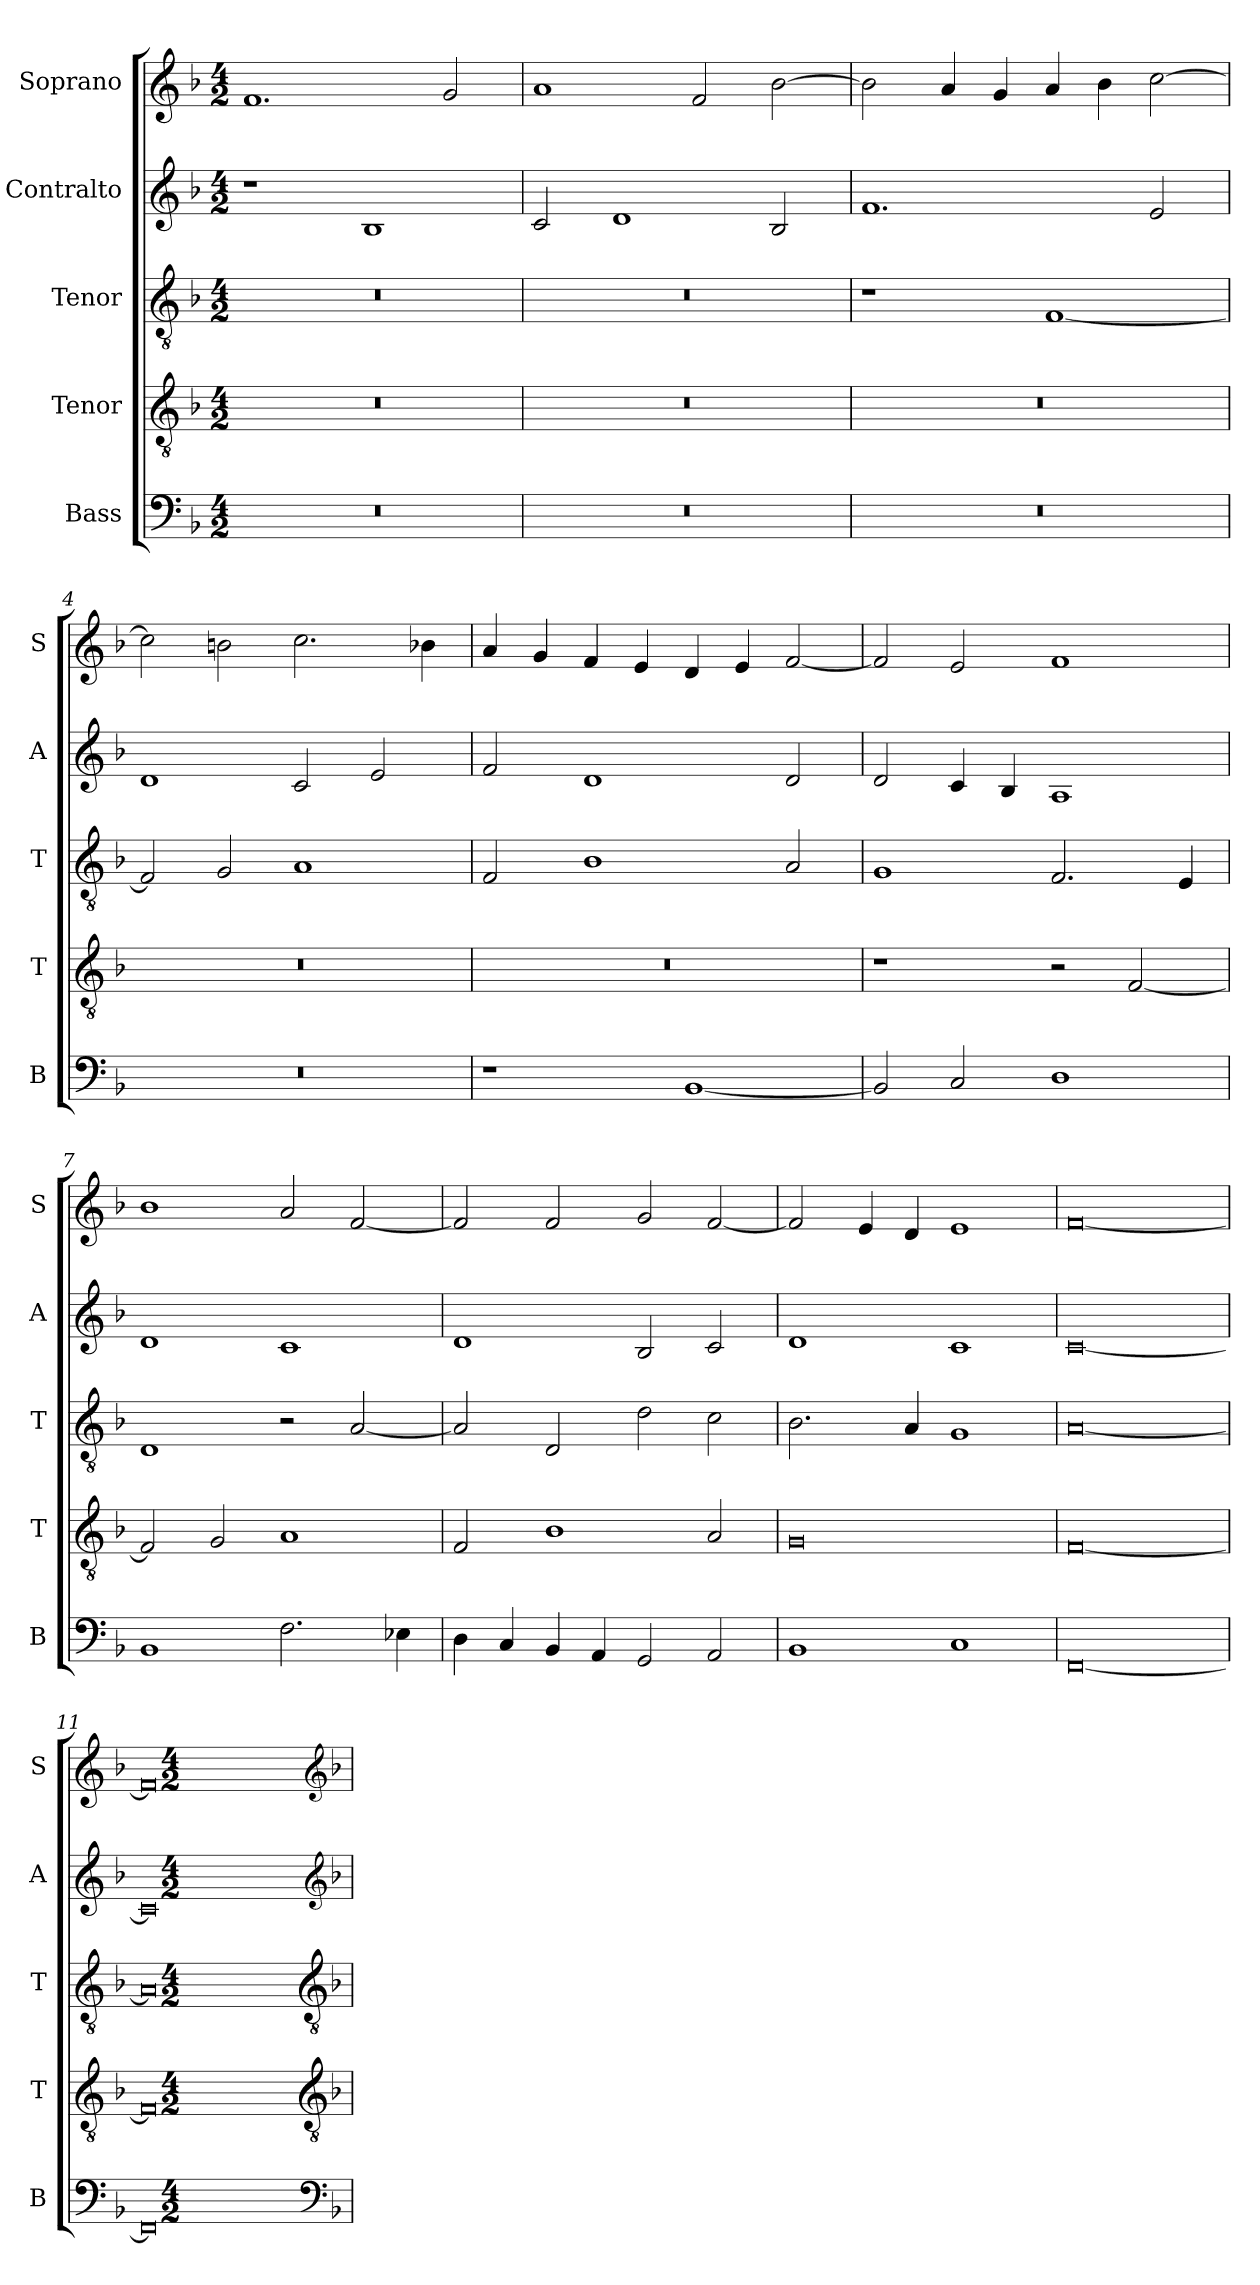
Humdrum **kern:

**kern	**kern	**kern	**kern	**kern
*part5	*part4	*part3	*part2	*part1
*staff5	*staff4	*staff3	*staff2	*staff1
*I"Bass	*I"Tenor	*I"Tenor	*I"Contralto	*I"Soprano
*I'B	*I'T	*I'T	*I'A	*I'S
*clefF4	*clefGv2	*clefGv2	*clefG2	*clefG2
*k[b-]	*k[b-]	*k[b-]	*k[b-]	*k[b-]
*F:ion	*F:ion	*F:ion	*F:ion	*F:ion
*M4/2	*M4/2	*M4/2	*M4/2	*M4/2
=1	=1	=1	=1	=1
0r	0r	0r	1r	1.f
.	.	.	1B-	.
.	.	.	.	2g
=2	=2	=2	=2	=2
0r	0r	0r	2c	1a
.	.	.	1d	.
.	.	.	.	2f
.	.	.	2B-	[2b-
=3	=3	=3	=3	=3
0r	0r	1r	1.f	2b-]
.	.	.	.	4a
.	.	.	.	4g
.	.	[1F	.	4a
.	.	.	.	4b-
.	.	.	2e	[2cc
=4	=4	=4	=4	=4
0r	0r	2F]	1d	2cc]
.	.	2G	.	2bn
.	.	1A	2c	2.cc
.	.	.	2e	.
.	.	.	.	4b-X
=5	=5	=5	=5	=5
1r	0r	2F	2f	4a
.	.	.	.	4g
.	.	1B-	1d	4f
.	.	.	.	4e
[1BB-	.	.	.	4d
.	.	.	.	4e
.	.	2A	2d	[2f
=6	=6	=6	=6	=6
2BB-]	1r	1G	2d	2f]
2C	.	.	4c	2e
.	.	.	4B-	.
1D	2r	2.F	1A	1f
.	[2F	.	.	.
.	.	4E	.	.
=7	=7	=7	=7	=7
1BB-	2F]	1D	1d	1b-
.	2G	.	.	.
2.F	1A	2r	1c	2a
.	.	[2A	.	[2f
4E-X	.	.	.	.
=8	=8	=8	=8	=8
4D	2F	2A]	1d	2f]
4C	.	.	.	.
4BB-	1B-	2D	.	2f
4AA	.	.	.	.
2GG	.	2d	2B-	2g
2AA	2A	2c	2c	[2f
=9	=9	=9	=9	=9
1BB-	0G	2.B-	1d	2f]
.	.	.	.	4e
.	.	4A	.	4d
1C	.	1G	1c	1e
=10	=10	=10	=10	=10
[0FF	[0F	[0A	[0c	[0f
=11	=11	=11	=11	=11
0FF]	0F]	0A]	0c]	0f]
*clefF4	*clefGv2	*clefGv2	*clefG2	*clefG2
*k[b-]	*k[b-]	*k[b-]	*k[b-]	*k[b-]
*F:ion	*F:ion	*F:ion	*F:ion	*F:ion
*M4/2	*M4/2	*M4/2	*M4/2	*M4/2
=	=	=	=	=
*-	*-	*-	*-	*-
